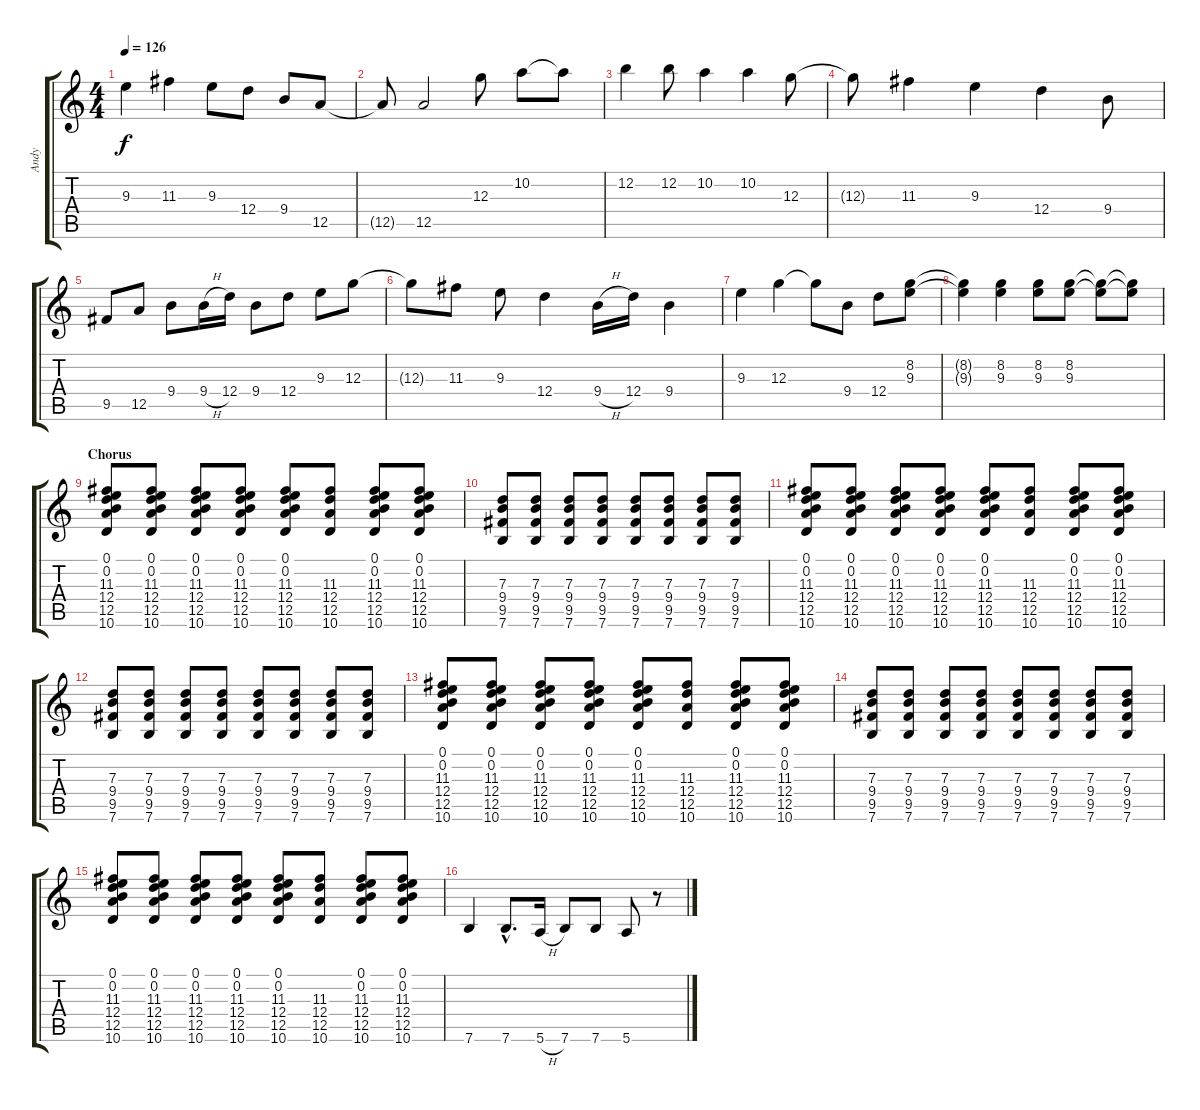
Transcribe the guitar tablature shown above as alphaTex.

\track ("Andy" "Andy") {instrument distortionguitar}
\staff {score tabs}
\tuning (E4 B3 G3 D3 A2 E2) {hide}
\ts (4 4)
\tempo 126
\clef g2
\ks c
9.3.4{dy f} 11.3.4 9.3.8 12.4.8 9.4.8 12.5.8 |
12.5{t}.8 12.5.2 12.3.8 10.2.8 10.2{t}.8 |
12.2.4 12.2.8 10.2.4 10.2.4 12.3.8 |
12.3{t}.8 11.3.4 9.3.4 12.4.4 9.4.8 |
9.5.8 12.5.8 9.4.8 9.4{h}.16 12.4.16 9.4.8 12.4.8 9.3.8 12.3.8 |
12.3{t}.8 11.3.8 9.3.8 12.4.4 9.4{h}.16 12.4.16 9.4.4 |
9.3.4 12.3.4 12.3{t}.8 9.4.8 12.4.8 (8.2 9.3).8 |
(8.2{t} 9.3{t}).4 (8.2 9.3).4 (8.2 9.3).8 (8.2 9.3).8 (8.2{t} 9.3{t}).8 (8.2{t} 9.3{t}).8 |
\section ("" "Chorus")
(0.1 0.2 11.3 12.4 12.5 10.6).8 (0.1 0.2 11.3 12.4 12.5 10.6).8 (0.1 0.2 11.3 12.4 12.5 10.6).8 (0.1 0.2 11.3 12.4 12.5 10.6).8 (0.1 0.2 11.3 12.4 12.5 10.6).8 (11.3 12.4 12.5 10.6).8 (0.1 0.2 11.3 12.4 12.5 10.6).8 (0.1 0.2 11.3 12.4 12.5 10.6).8 |
(7.3 9.4 9.5 7.6).8 (7.3 9.4 9.5 7.6).8 (7.3 9.4 9.5 7.6).8 (7.3 9.4 9.5 7.6).8 (7.3 9.4 9.5 7.6).8 (7.3 9.4 9.5 7.6).8 (7.3 9.4 9.5 7.6).8 (7.3 9.4 9.5 7.6).8 |
(0.1 0.2 11.3 12.4 12.5 10.6).8 (0.1 0.2 11.3 12.4 12.5 10.6).8 (0.1 0.2 11.3 12.4 12.5 10.6).8 (0.1 0.2 11.3 12.4 12.5 10.6).8 (0.1 0.2 11.3 12.4 12.5 10.6).8 (11.3 12.4 12.5 10.6).8 (0.1 0.2 11.3 12.4 12.5 10.6).8 (0.1 0.2 11.3 12.4 12.5 10.6).8 |
(7.3 9.4 9.5 7.6).8 (7.3 9.4 9.5 7.6).8 (7.3 9.4 9.5 7.6).8 (7.3 9.4 9.5 7.6).8 (7.3 9.4 9.5 7.6).8 (7.3 9.4 9.5 7.6).8 (7.3 9.4 9.5 7.6).8 (7.3 9.4 9.5 7.6).8 |
(0.1 0.2 11.3 12.4 12.5 10.6).8 (0.1 0.2 11.3 12.4 12.5 10.6).8 (0.1 0.2 11.3 12.4 12.5 10.6).8 (0.1 0.2 11.3 12.4 12.5 10.6).8 (0.1 0.2 11.3 12.4 12.5 10.6).8 (11.3 12.4 12.5 10.6).8 (0.1 0.2 11.3 12.4 12.5 10.6).8 (0.1 0.2 11.3 12.4 12.5 10.6).8 |
(7.3 9.4 9.5 7.6).8 (7.3 9.4 9.5 7.6).8 (7.3 9.4 9.5 7.6).8 (7.3 9.4 9.5 7.6).8 (7.3 9.4 9.5 7.6).8 (7.3 9.4 9.5 7.6).8 (7.3 9.4 9.5 7.6).8 (7.3 9.4 9.5 7.6).8 |
(0.1 0.2 11.3 12.4 12.5 10.6).8 (0.1 0.2 11.3 12.4 12.5 10.6).8 (0.1 0.2 11.3 12.4 12.5 10.6).8 (0.1 0.2 11.3 12.4 12.5 10.6).8 (0.1 0.2 11.3 12.4 12.5 10.6).8 (11.3 12.4 12.5 10.6).8 (0.1 0.2 11.3 12.4 12.5 10.6).8 (0.1 0.2 11.3 12.4 12.5 10.6).8 |
7.6.4 7.6{hac}.8{d} 5.6{h}.16 7.6.8 7.6.8 5.6.8 r.8
